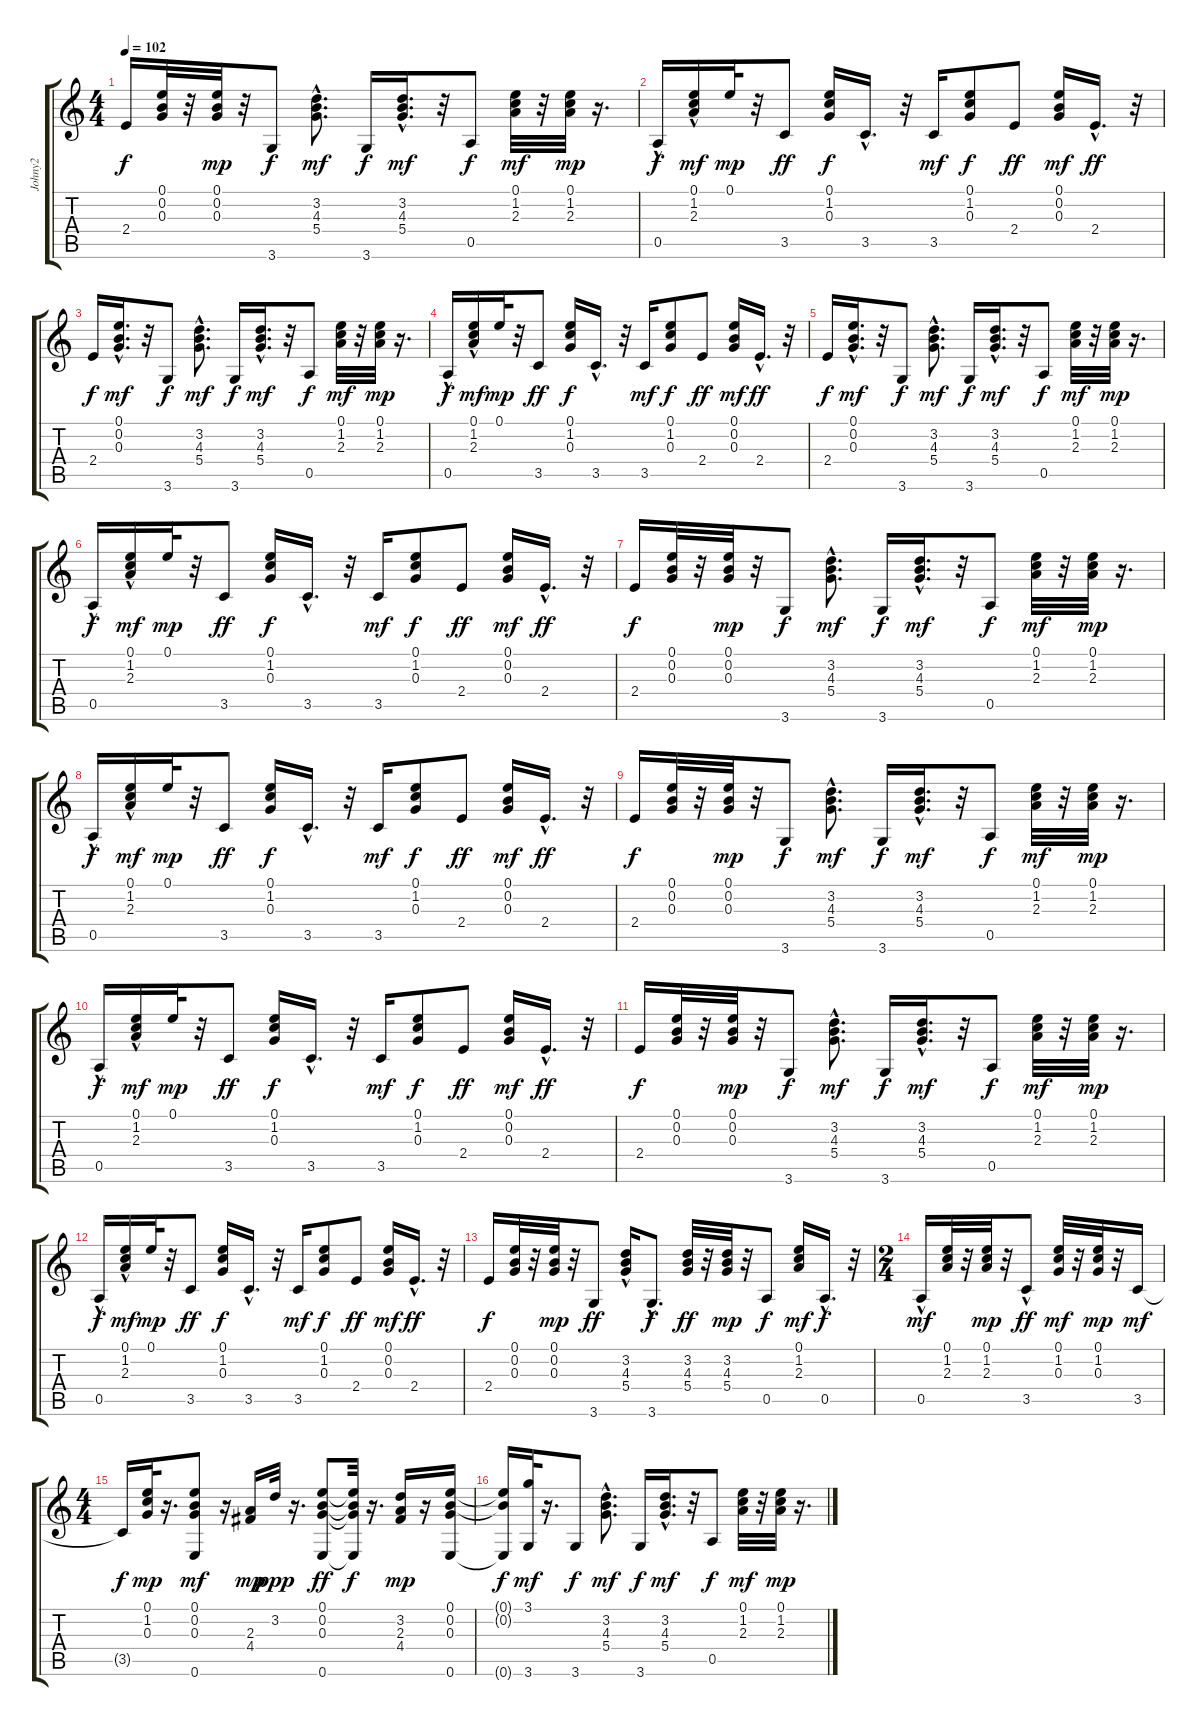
\track ("Johny2" "Johny2") {instrument acousticguitarsteel}
\staff {score tabs}
\tuning (E4 B3 G3 D3 A2 E2) {hide}
\ts (4 4)
\tempo 102
\clef g2
\ks c
2.4.16{dy f} (0.1 0.2 0.3).32 r.32 (0.1 0.2 0.3).32{dy mp} r.32 3.6.8{dy f} (3.2 4.3{hac} 5.4{hac}).8{d dy mf} 3.6.16{dy f} (3.2{hac} 4.3{hac} 5.4{hac}).16{d dy mf} r.32 0.5.8{dy f} (0.1 1.2 2.3).32{dy mf} r.32 (0.1 1.2 2.3).32{dy mp} r.16{d} |
0.5{hac}.16{dy f} (0.1 1.2{hac} 2.3{hac}).16{dy mf} 0.1.32{dy mp} r.32 3.5.8{dy ff} (0.1 1.2 0.3).16{dy f} 3.5{hac}.16{d} r.32 3.5.16{dy mf} (0.1 1.2 0.3).8{dy f} 2.4.8{dy ff} (0.1 0.2 0.3).16{dy mf} 2.4{hac}.16{d dy ff} r.32 |
2.4.16{dy f} (0.1{hac} 0.2{hac} 0.3{hac}).16{d dy mf} r.32 3.6.8{dy f} (3.2 4.3{hac} 5.4{hac}).8{d dy mf} 3.6.16{dy f} (3.2{hac} 4.3{hac} 5.4{hac}).16{d dy mf} r.32 0.5.8{dy f} (0.1 1.2 2.3).32{dy mf} r.32 (0.1 1.2 2.3).32{dy mp} r.16{d} |
0.5{hac}.16{dy f} (0.1 1.2{hac} 2.3{hac}).16{dy mf} 0.1.32{dy mp} r.32 3.5.8{dy ff} (0.1 1.2 0.3).16{dy f} 3.5{hac}.16{d} r.32 3.5.16{dy mf} (0.1 1.2 0.3).8{dy f} 2.4.8{dy ff} (0.1 0.2 0.3).16{dy mf} 2.4{hac}.16{d dy ff} r.32 |
2.4.16{dy f} (0.1{hac} 0.2{hac} 0.3{hac}).16{d dy mf} r.32 3.6.8{dy f} (3.2 4.3{hac} 5.4{hac}).8{d dy mf} 3.6.16{dy f} (3.2{hac} 4.3{hac} 5.4{hac}).16{d dy mf} r.32 0.5.8{dy f} (0.1 1.2 2.3).32{dy mf} r.32 (0.1 1.2 2.3).32{dy mp} r.16{d} |
0.5{hac}.16{dy f} (0.1 1.2{hac} 2.3{hac}).16{dy mf} 0.1.32{dy mp} r.32 3.5.8{dy ff} (0.1 1.2 0.3).16{dy f} 3.5{hac}.16{d} r.32 3.5.16{dy mf} (0.1 1.2 0.3).8{dy f} 2.4.8{dy ff} (0.1 0.2 0.3).16{dy mf} 2.4{hac}.16{d dy ff} r.32 |
2.4.16{dy f} (0.1 0.2 0.3).32 r.32 (0.1 0.2 0.3).32{dy mp} r.32 3.6.8{dy f} (3.2 4.3{hac} 5.4{hac}).8{d dy mf} 3.6.16{dy f} (3.2{hac} 4.3{hac} 5.4{hac}).16{d dy mf} r.32 0.5.8{dy f} (0.1 1.2 2.3).32{dy mf} r.32 (0.1 1.2 2.3).32{dy mp} r.16{d} |
0.5{hac}.16{dy f} (0.1 1.2{hac} 2.3{hac}).16{dy mf} 0.1.32{dy mp} r.32 3.5.8{dy ff} (0.1 1.2 0.3).16{dy f} 3.5{hac}.16{d} r.32 3.5.16{dy mf} (0.1 1.2 0.3).8{dy f} 2.4.8{dy ff} (0.1 0.2 0.3).16{dy mf} 2.4{hac}.16{d dy ff} r.32 |
2.4.16{dy f} (0.1 0.2 0.3).32 r.32 (0.1 0.2 0.3).32{dy mp} r.32 3.6.8{dy f} (3.2 4.3{hac} 5.4{hac}).8{d dy mf} 3.6.16{dy f} (3.2{hac} 4.3{hac} 5.4{hac}).16{d dy mf} r.32 0.5.8{dy f} (0.1 1.2 2.3).32{dy mf} r.32 (0.1 1.2 2.3).32{dy mp} r.16{d} |
0.5{hac}.16{dy f} (0.1 1.2{hac} 2.3{hac}).16{dy mf} 0.1.32{dy mp} r.32 3.5.8{dy ff} (0.1 1.2 0.3).16{dy f} 3.5{hac}.16{d} r.32 3.5.16{dy mf} (0.1 1.2 0.3).8{dy f} 2.4.8{dy ff} (0.1 0.2 0.3).16{dy mf} 2.4{hac}.16{d dy ff} r.32 |
2.4.16{dy f} (0.1 0.2 0.3).32 r.32 (0.1 0.2 0.3).32{dy mp} r.32 3.6.8{dy f} (3.2 4.3{hac} 5.4{hac}).8{d dy mf} 3.6.16{dy f} (3.2{hac} 4.3{hac} 5.4{hac}).16{d dy mf} r.32 0.5.8{dy f} (0.1 1.2 2.3).32{dy mf} r.32 (0.1 1.2 2.3).32{dy mp} r.16{d} |
0.5{hac}.16{dy f} (0.1 1.2{hac} 2.3{hac}).16{dy mf} 0.1.32{dy mp} r.32 3.5.8{dy ff} (0.1 1.2 0.3).16{dy f} 3.5{hac}.16{d} r.32 3.5.16{dy mf} (0.1 1.2 0.3).8{dy f} 2.4.8{dy ff} (0.1 0.2 0.3).16{dy mf} 2.4{hac}.16{d dy ff} r.32 |
2.4.16{dy f} (0.1 0.2 0.3).32 r.32 (0.1 0.2 0.3).32{dy mp} r.32 3.6.8{dy ff} (3.2{hac} 4.3{hac} 5.4{hac}).16 3.6{hac}.8{d dy f} (3.2 4.3 5.4).32{dy ff} r.32 (3.2 4.3 5.4).32{dy mp} r.32 0.5.8{dy f} (0.1 1.2 2.3).16{dy mf} 0.5{hac}.16{d dy f} r.32 |
\ts (2 4)
0.5{hac}.16{dy mf} (0.1 1.2 2.3).32 r.32 (0.1 1.2 2.3).32{dy mp} r.32 3.5{hac}.8{dy ff} (0.1 1.2 0.3).32{dy mf} r.32 (0.1 1.2 0.3).32{dy mp} r.32 3.5.16{dy mf} |
\ts (4 4)
3.5{t}.16{dy f} (0.1 1.2 0.3).32{dy mp} r.16{d} (0.1 0.2 0.3 0.6).8{dy mf} r.16 (2.3 4.4).16{dy mp} 3.2.32{dy ppp} r.16{d} (0.1 0.2 0.3 0.6).8{dy ff} (0.1{t} 0.2{t} 0.3{t} 0.6{t}).32{dy f} r.16{d} (3.2 2.3 4.4).16{dy mp} r.16 (0.1 0.2 0.3 0.6).16 |
(0.1{t} 0.2{t} 0.6{t}).16{dy f} (3.1 3.6).32{dy mf} r.16{d} 3.6.8{dy f} (3.2 4.3{hac} 5.4{hac}).8{d dy mf} 3.6.16{dy f} (3.2{hac} 4.3{hac} 5.4{hac}).16{d dy mf} r.32 0.5.8{dy f} (0.1 1.2 2.3).32{dy mf} r.32 (0.1 1.2 2.3).32{dy mp} r.16{d}
